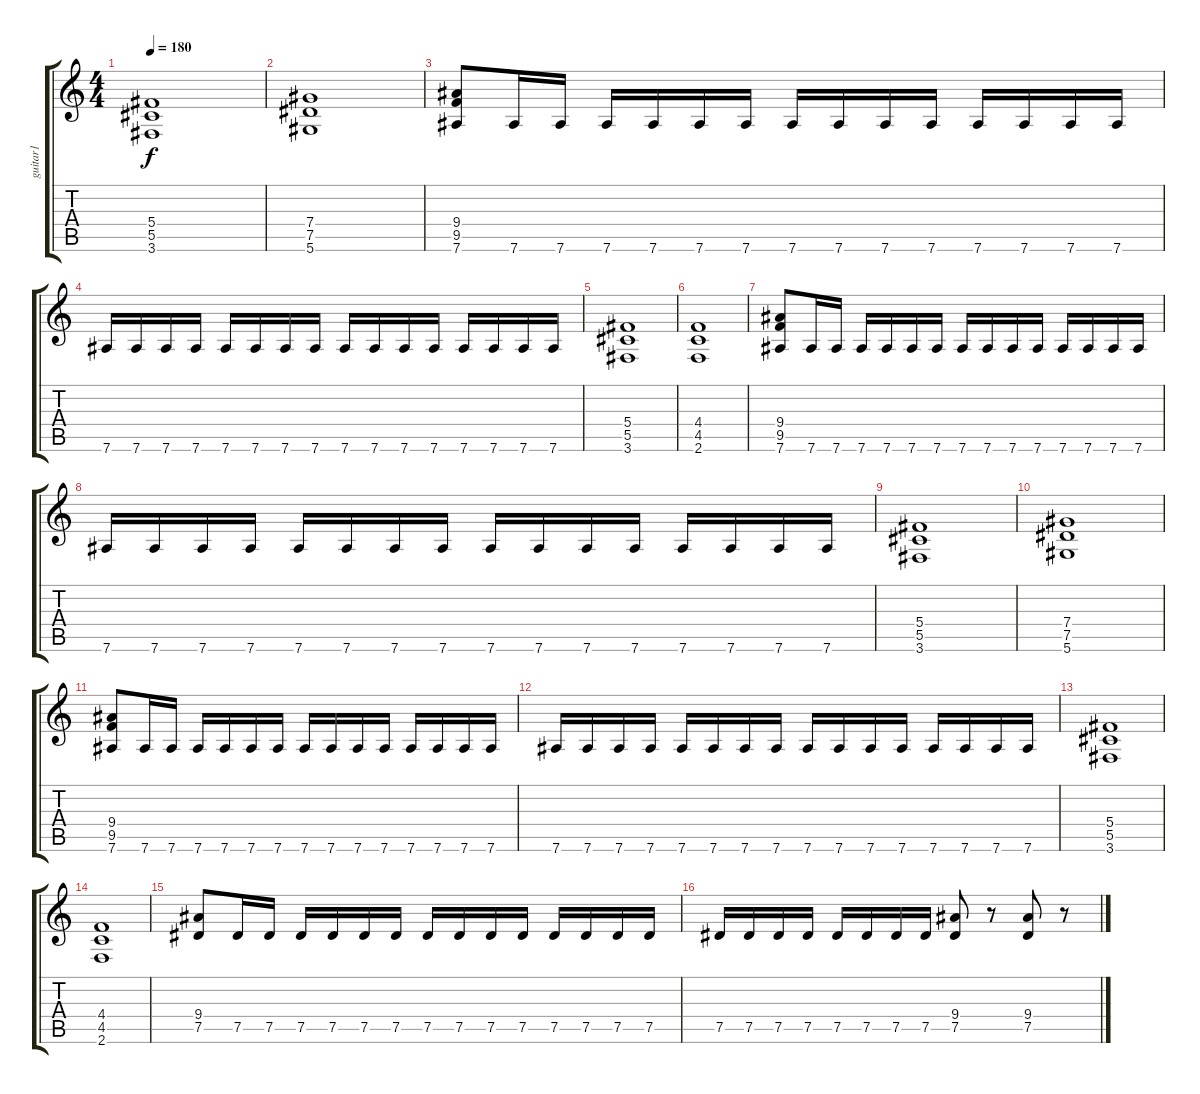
\track ("guitar1" "guitar1") {instrument distortionguitar}
\staff {score tabs}
\tuning (Eb4 Bb3 Gb3 Db3 Ab2 Eb2) {hide}
\ts (4 4)
\tempo 180
\clef g2
\ks c
(5.4 5.5 3.6).1{dy f} |
(7.4 7.5 5.6).1 |
(9.4 9.5 7.6).8 7.6.16 7.6.16 7.6.16 7.6.16 7.6.16 7.6.16 7.6.16 7.6.16 7.6.16 7.6.16 7.6.16 7.6.16 7.6.16 7.6.16 |
7.6.16 7.6.16 7.6.16 7.6.16 7.6.16 7.6.16 7.6.16 7.6.16 7.6.16 7.6.16 7.6.16 7.6.16 7.6.16 7.6.16 7.6.16 7.6.16 |
(5.4 5.5 3.6).1 |
(4.4 4.5 2.6).1 |
(9.4 9.5 7.6).8 7.6.16 7.6.16 7.6.16 7.6.16 7.6.16 7.6.16 7.6.16 7.6.16 7.6.16 7.6.16 7.6.16 7.6.16 7.6.16 7.6.16 |
7.6.16 7.6.16 7.6.16 7.6.16 7.6.16 7.6.16 7.6.16 7.6.16 7.6.16 7.6.16 7.6.16 7.6.16 7.6.16 7.6.16 7.6.16 7.6.16 |
(5.4 5.5 3.6).1 |
(7.4 7.5 5.6).1 |
(9.4 9.5 7.6).8 7.6.16 7.6.16 7.6.16 7.6.16 7.6.16 7.6.16 7.6.16 7.6.16 7.6.16 7.6.16 7.6.16 7.6.16 7.6.16 7.6.16 |
7.6.16 7.6.16 7.6.16 7.6.16 7.6.16 7.6.16 7.6.16 7.6.16 7.6.16 7.6.16 7.6.16 7.6.16 7.6.16 7.6.16 7.6.16 7.6.16 |
(5.4 5.5 3.6).1 |
(4.4 4.5 2.6).1 |
(9.4 7.5).8{balance 8} 7.5.16 7.5.16 7.5.16 7.5.16 7.5.16 7.5.16 7.5.16 7.5.16 7.5.16 7.5.16 7.5.16 7.5.16 7.5.16 7.5.16 |
7.5.16 7.5.16 7.5.16 7.5.16 7.5.16 7.5.16 7.5.16 7.5.16 (9.4 7.5).8 r.8 (9.4 7.5).8 r.8
